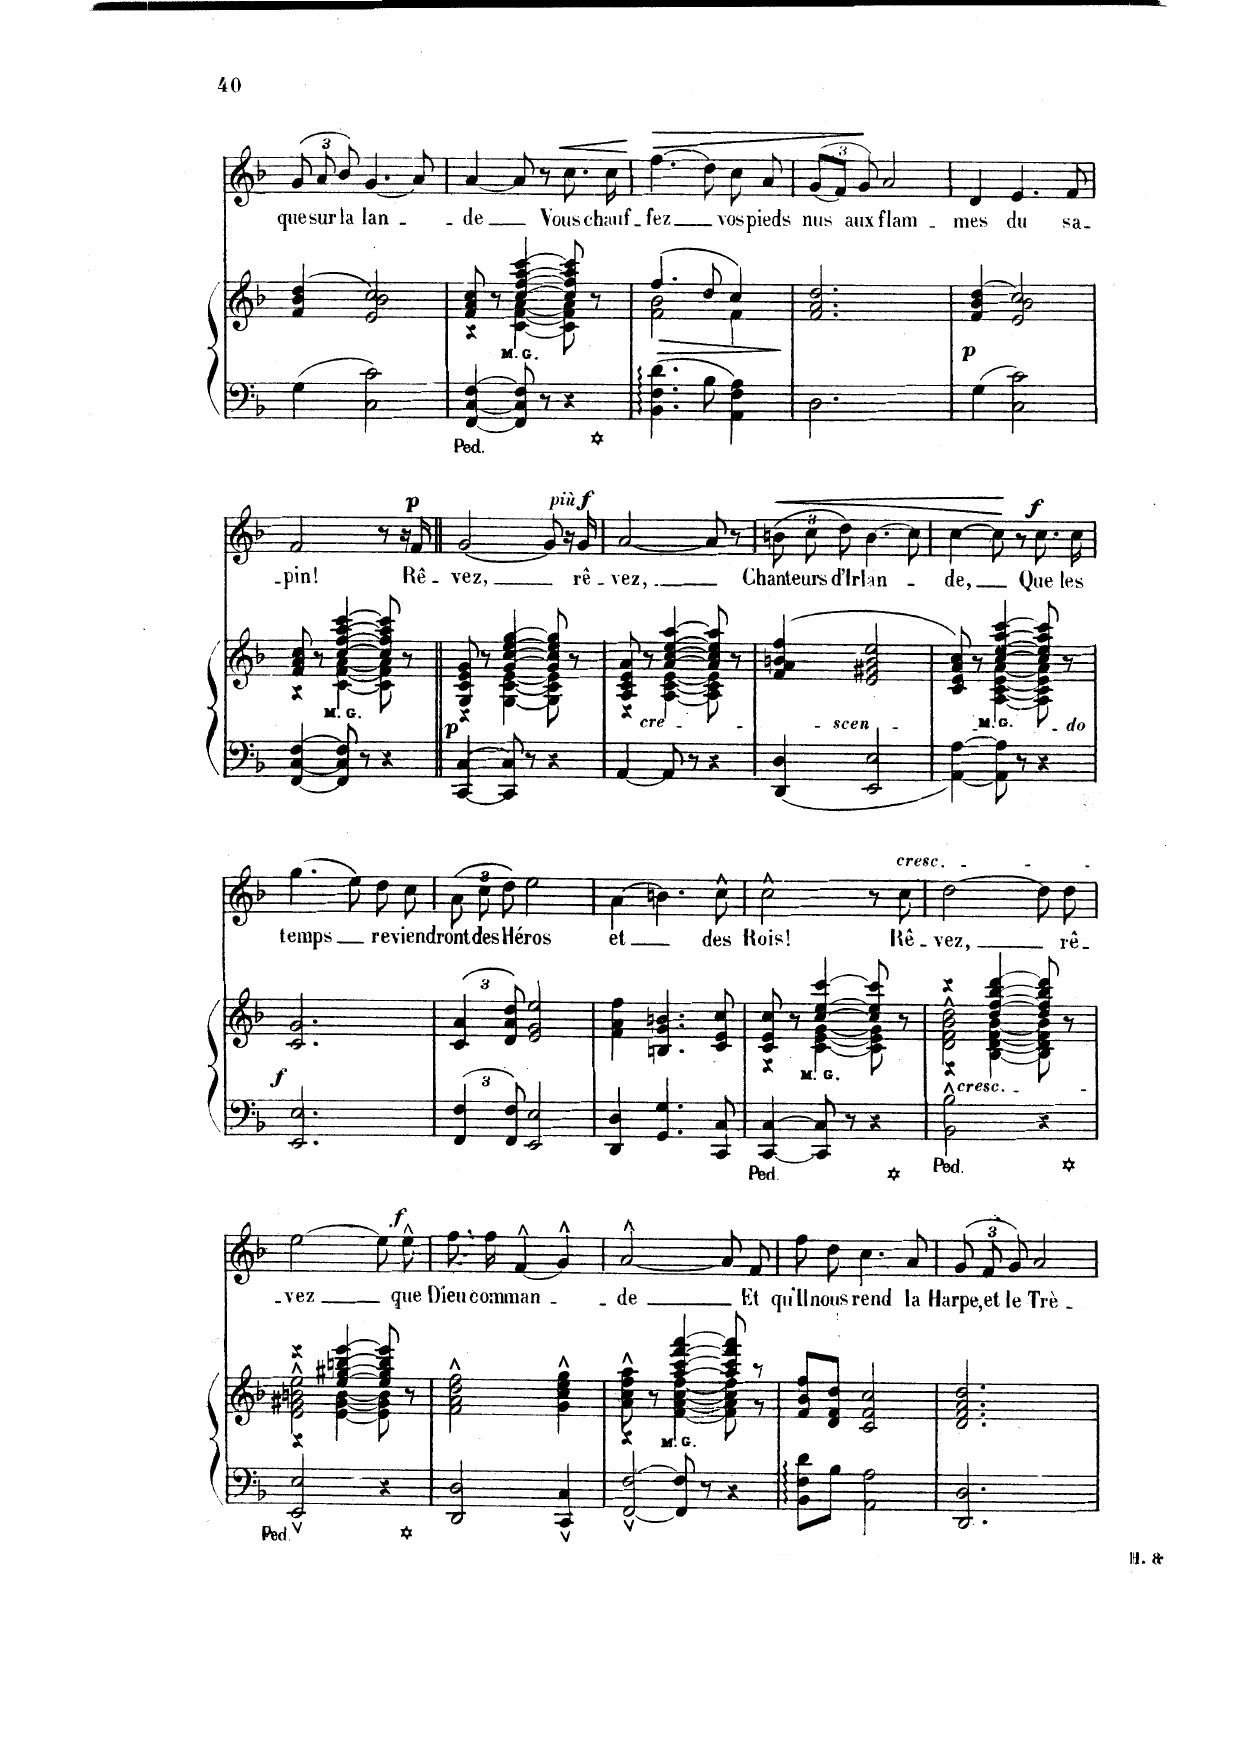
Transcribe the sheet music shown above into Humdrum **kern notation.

**kern	**kern	**dynam	**kern	**text	**dynam
*part2	*part2	*part2	*part1	*part1	*part1
*staff3	*staff2	*staff2/3	*staff1	*staff1	*staff1
*I"Piano	*	*	*I"Chant Voice	*	*
*I'Pno	*	*	*	*	*
*clefF4	*clefG2	*	*clefG2	*	*
*k[b-]	*k[b-]	*	*k[b-]	*	*
*M3/4	*M3/4	*	*M3/4	*	*
=13	=13	=13	=13	=13	=13
4G\	(>4f/ 4b-/ 4dd/	.	12g/	que	.
.	.	.	12a/	sur	.
.	.	.	12b-/	la	.
2C\ 2c\	2e/ 2b-/ 2cc/)	.	(4.g/	lan-	.
.	.	.	8a/)	.	.
=14	=14	=14	=14	=14	=14
*	*^	*	*	*	*
[4FF/ [4C/ [4F/	8f/ 8a/ 8cc/	4r	.	[4a/	-de	.
.	8r	.	.	.	.	.
!	!LO:TX:b:t=M. G.	!	!	!	!	!
8FF/] 8C/] 8F/]	[4cc/ [4ff/ [4aa/ [4ccc/	[4c\ [4f\ [<4a\	.	8a/]	.	.
8r	.	.	.	8r	.	.
!	!	!	!	!	!	!LO:HP:b
4r	8cc/] 8ff/] 8aa/] 8ccc/]	8c\] 8f\] 8a\]	.	8.cc\	Vous	<
.	8r	8ryy	.	.	.	.
.	.	.	.	16cc\	chauf-	.
*	*v	*v	*	*	*	*
.	.	.	.	.	[
=15	=15	=15	=15	=15	=15
!	!	!LO:HP:b	!	!	!LO:HP:b
*	*^	*	*	*	*
4.BB-\ 4.F\ 4.d\	(4.ff/	2f\ 2b-\	>	(4.ff\	-fez	>
8B-\	8dd/	.	.	8dd\)	.	.
4AA\ 4F\ 4A\	4cc/)	4f\	.	8cc\	vos	.
.	.	.	.	8a/	pieds	.
*	*v	*v	*	*	*	*
.	.	]	.	.	.
=16	=16	=16	=16	=16	=16
2.D\	2.f/ 2.a/ 2.dd/	.	(12g/L	nus	.
.	.	.	12f/J)	.	.
.	.	.	12g/	aux	.
.	.	.	2a/	flam-	]
=17	=17	=17	=17	=17	=17
!	!	!LO:DY:b	!	!	!
4G\	(>4f/ 4b-/ 4dd/	p	4d/	-mes	.
2C\ 2c\	2e/ 2b-/ 2cc/)	.	4.e/	du	.
.	.	.	8f/	sa-	.
=18	=18	=18	=18	=18	=18
*	*^	*	*	*	*
[4FF/ [4C/ [4F/	8f/ 8a/ 8cc/	4r	.	2f/	-- pin	.
.	8r	.	.	.	.	.
!	!LO:TX:b:t=M. G.	!	!	!	!	!
8FF/] 8C/] 8F/]	[4cc/ [4ff/ [4aa/ [4ccc/	[4c\ [4f\ [<4a\	.	.	.	.
8r	.	.	.	.	.	.
4r	8cc/] 8ff/] 8aa/] 8ccc/]	8c\] 8f\] 8a\]	.	8r	.	.
.	8r	8ryy	.	16r	.	.
!	!	!	!	!	!	!LO:DY:a
.	.	.	.	16f/	Rê-	p
=19||	=19||	=19||	=19||	=19||	=19||	=19||
!	!	!	!LO:DY:b	!	!	!
[4CC/ [4C/	8G/ 8c/ 8e/ 8g/	4r	p	[2g/	-vez,	.
.	8r	.	.	.	.	.
8CC/] 8C/]	[4g/ [4cc/ [4ee/ [4gg/	[4G\ [4c\ [<4e\	.	.	.	.
8r	.	.	.	.	.	.
4r	8g/] 8cc/] 8ee/] 8gg/]	8G\] 8c\] 8e\]	.	8g/]	.	.
.	8r	8ryy	.	16r	.	.
!	!	!	!	!	!	!LO:DY:a
!	!	!	!	!	!	!LO:DY:n=1:a
.	.	.	.	16g/	rê-	other-dynamics f
=20	=20	=20	=20	=20	=20	=20
[4AA/	8A/ 8c/ 8e/ 8a/	4r	.	[2a/	-vez,	.
.	8r	.	.	.	.	.
!	!LO:TX:b:i:t=crescendo	!	!	!	!	!
8AA/]	[4a/ [4cc/ [4ee/ [4aa/	[4A\ [4c\ [<4e\	.	.	.	.
8r	.	.	.	.	.	.
4r	8a/] 8cc/] 8ee/] 8aa/]	8A\] 8c\] 8e\]	.	8a/]	.	.
.	8r	8ryy	.	8r	.	.
=21	=21	=21	=21	=21	=21	=21
!	!	!	!	!	!	!LO:HP:b
*	*v	*v	*	*	*	*
4DD/ 4D/	(>4f/ 4a/ 4bn/ 4ff/	.	12bn\	Chan-	<
.	.	.	12cc\	-teurs	.
.	.	.	12dd\	d'Ir-	.
2EE/ 2E/	2e/ 2g#X/ 2b/ 2ee/	.	(4.b\	-lan-	.
.	.	.	8cc\)	.	.
=22	=22	=22	=22	=22	=22
*	*^	*	*	*	*
[4AA\ [4A\	8c/ 8e/ 8a/ 8cc/)	4r	.	[4cc\	-de,	.
.	8r	.	.	.	.	.
!	!LO:TX:b:t=M. G.	!	!	!	!	!
8AA\] 8A\]	[4cc/ [4ee/ [4aa/ [4ccc/	[4A\ [4c\ [<4e\ [4a\	.	8cc\]	.	.
8r	.	.	.	8r	.	[
!	!	!	!	!	!	!LO:DY:a
4r	8cc/] 8ee/] 8aa/] 8ccc/]	8A\] 8c\] 8e\] 8a\]	.	8.cc\	Que	f
.	8r	8ryy	.	.	.	.
.	.	.	.	16cc\	les	.
*	*v	*v	*	*	*	*
=23	=23	=23	=23	=23	=23
!	!	!LO:DY:b	!	!	!
2.EE/ 2.E/	2.c/ 2.g/	f	(4.gg\	temps	.
.	.	.	8ee\)	.	.
.	.	.	8dd\	re-	.
.	.	.	8cc\	-vien-	.
=24	=24	=24	=24	=24	=24
6FF/ 6F/	6c/ 6a/	.	12a\	-dront	.
.	.	.	12cc\	des	.
12FF/ 12F/	12d/ 12a/ 12dd/	.	12dd\	Hé-	.
2EE/ 2E/	2e/ 2g/ 2ee/	.	2ee\	-ros	.
=25	=25	=25	=25	=25	=25
4DD/ 4D/	4f\ 4a\ 4ff\	.	(4a\	et	.
4.GG/ 4.G/	4.Bn/ 4.g/ 4.bn/	.	4.bn\)	.	.
8CC/ 8C/	8c/ 8e/ 8cc/	.	8cc^^\	des	.
=26	=26	=26	=26	=26	=26
*	*^	*	*	*	*
[4CC/ [4C/	8c/ 8e/ 8cc/	4r	.	2cc^^\	Rois!	.
.	8r	.	.	.	.	.
!	!LO:TX:b:t=M. G.	!	!	!	!	!
8CC/] 8C/]	[4cc/ [4ee/ [4ccc/	[4c\ [4e\ [<4g\	.	.	.	.
8r	.	.	.	.	.	.
4r	8cc/] 8ee/] 8ccc/]	8c\] 8e\] 8g\]	.	8r	.	.
!	!	!	!	!LO:TX:a:i:t=cresc.	!	!
.	8r	8ryy	.	8cc\	Rê-	.
=27	=27	=27	=27	=27	=27	=27
*	*	*^	*	*	*	*
!	!LO:TX:b:i:t=cresc.	!	!	!	!	!	!
2BB-\^^ 2B-\^^	4r	4r	2d\^^ 2f\^^ 2b-\^^ 2dd\^^	.	[2dd\	-vez,	.
.	[4dd/ [4ff/ [4bb-/ [4ddd/	[4B-\ [4d\ [4f\ [4b-\	.	.	.	.	.
4r	8dd/] 8ff/] 8bb-/] 8ddd/]	8B-\] 8d\] 8f\] 8b-\]	4ryy	.	8dd\]	.	.
.	8r	8ryy	.	.	8dd\	rê-	.
=28	=28	=28	=28	=28	=28	=28	=28
2EE/^^ 2E/^^	4r	4r	2e\^^ 2g#X\^^ 2bn\^^ 2ee\^^	.	[2ee\	-- vez,	.
.	[4ee/ [4gg#X/ [4bbn/ [4eee/	[4e\ [4g#\ [4b\	.	.	.	.	.
4r	8ee/] 8gg#/] 8bb/] 8eee/]	8e\] 8g#\] 8b\]	4ryy	.	8ee\]	.	.
!	!	!	!	!	!	!	!LO:DY:a
.	8r	8ryy	.	.	8ee^^\	que	f
*	*v	*v	*v	*	*	*	*
=29	=29	=29	=29	=29	=29
2DD/ 2D/	2f\^^ 2a\^^ 2dd\^^ 2ff\^^	.	8.ff\	Dieu	.
.	.	.	16ff\	com-	.
.	.	.	(4f^^/	-man-	.
4CC/^^ 4C/^^	4g\^^ 4cc\^^ 4ee\^^ 4gg\^^	.	4g^^/)	.	.
=30	=30	=30	=30	=30	=30
*Xtuplet	*	*	*	*	*
*	*^	*	*	*	*
[3FF/^^ [3F/^^	8a\^^ 8cc\^^ 8ff\^^ 8aa\^^	4r	.	[2a^^/	-de	.
.	8r	.	.	.	.	.
!	!LO:TX:b:t=M. G.	!	!	!	!	!
.	[4aa/ [4ccc/ [4fff/ [4aaa/	[4f\ [4a\ [<4cc\ [4ff\	.	.	.	.
12FF/] 12F/]	.	.	.	.	.	.
12r	.	.	.	.	.	.
4r	8aa/] 8ccc/] 8fff/] 8aaa/]	8f\] 8a\] 8cc\] 8ff\]	.	8a/]	.	.
.	8r	8ryy	.	8f/	Et	.
*	*v	*v	*	*	*	*
=31	=31	=31	=31	=31	=31
8BB-\ 8F\ 8d\L	8f/ 8b-/ 8ff/L	.	8ff\	qu'il	.
8B-\J	8d/ 8f/ 8dd/J	.	8dd\	nous	.
2AA\ 2A\	2c/ 2f/ 2cc/	.	4.cc\	rend	.
.	.	.	8a/	la	.
=32	=32	=32	=32	=32	=32
2.DD/ 2.D/	2.d/ 2.f/ 2.a/ 2.dd/	.	12g/	Harpe,	.
.	.	.	12f/	et	.
.	.	.	12g/	le	.
.	.	.	2a/	Trè-	.
=	=	=	=	=	=
*-	*-	*-	*-	*-	*-
